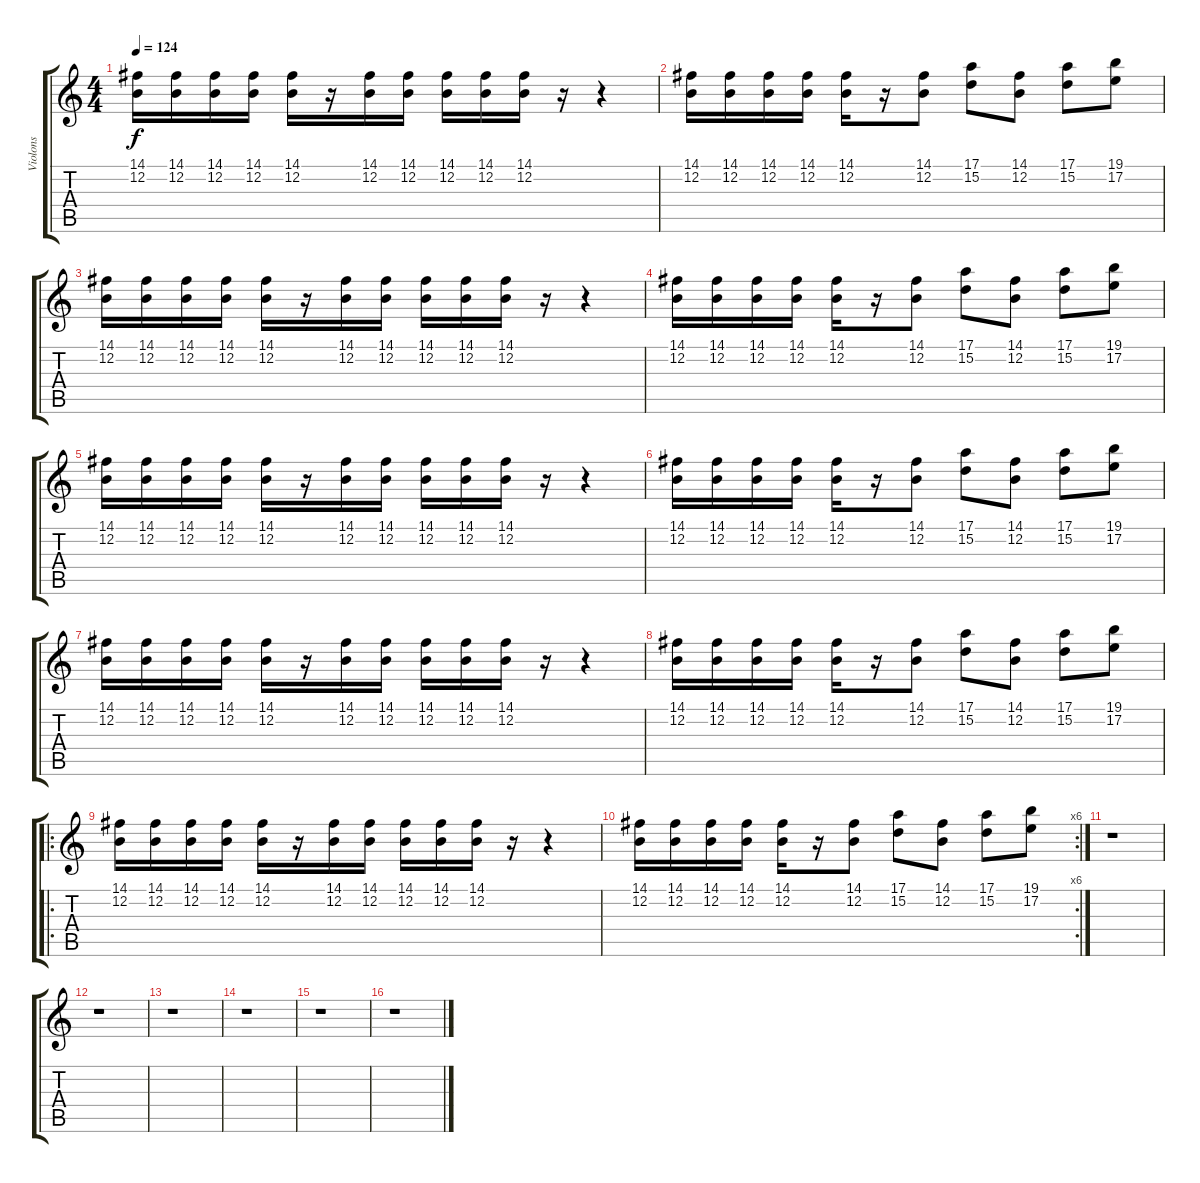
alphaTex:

\track ("Violons" "Violons") {instrument violin}
\staff {score tabs}
\tuning (E4 B3 G3 D3 A2 E2) {hide}
\ts (4 4)
\tempo 124
\clef g2
\ks c
(14.1 12.2).16{dy f} (14.1 12.2).16 (14.1 12.2).16 (14.1 12.2).16 (14.1 12.2).16 r.16 (14.1 12.2).16 (14.1 12.2).16 (14.1 12.2).16 (14.1 12.2).16 (14.1 12.2).16 r.16 r.4 |
(14.1 12.2).16 (14.1 12.2).16 (14.1 12.2).16 (14.1 12.2).16 (14.1 12.2).16 r.16 (14.1 12.2).8 (17.1 15.2).8 (14.1 12.2).8 (17.1 15.2).8 (19.1 17.2).8 |
(14.1 12.2).16 (14.1 12.2).16 (14.1 12.2).16 (14.1 12.2).16 (14.1 12.2).16 r.16 (14.1 12.2).16 (14.1 12.2).16 (14.1 12.2).16 (14.1 12.2).16 (14.1 12.2).16 r.16 r.4 |
(14.1 12.2).16 (14.1 12.2).16 (14.1 12.2).16 (14.1 12.2).16 (14.1 12.2).16 r.16 (14.1 12.2).8 (17.1 15.2).8 (14.1 12.2).8 (17.1 15.2).8 (19.1 17.2).8 |
(14.1 12.2).16 (14.1 12.2).16 (14.1 12.2).16 (14.1 12.2).16 (14.1 12.2).16 r.16 (14.1 12.2).16 (14.1 12.2).16 (14.1 12.2).16 (14.1 12.2).16 (14.1 12.2).16 r.16 r.4 |
(14.1 12.2).16 (14.1 12.2).16 (14.1 12.2).16 (14.1 12.2).16 (14.1 12.2).16 r.16 (14.1 12.2).8 (17.1 15.2).8 (14.1 12.2).8 (17.1 15.2).8 (19.1 17.2).8 |
(14.1 12.2).16 (14.1 12.2).16 (14.1 12.2).16 (14.1 12.2).16 (14.1 12.2).16 r.16 (14.1 12.2).16 (14.1 12.2).16 (14.1 12.2).16 (14.1 12.2).16 (14.1 12.2).16 r.16 r.4 |
(14.1 12.2).16 (14.1 12.2).16 (14.1 12.2).16 (14.1 12.2).16 (14.1 12.2).16 r.16 (14.1 12.2).8 (17.1 15.2).8 (14.1 12.2).8 (17.1 15.2).8 (19.1 17.2).8 |
\ro
(14.1 12.2).16 (14.1 12.2).16 (14.1 12.2).16 (14.1 12.2).16 (14.1 12.2).16 r.16 (14.1 12.2).16 (14.1 12.2).16 (14.1 12.2).16 (14.1 12.2).16 (14.1 12.2).16 r.16 r.4 |
\rc 6
(14.1 12.2).16 (14.1 12.2).16 (14.1 12.2).16 (14.1 12.2).16 (14.1 12.2).16 r.16 (14.1 12.2).8 (17.1 15.2).8 (14.1 12.2).8 (17.1 15.2).8 (19.1 17.2).8 |
r.1 |
r.1 |
r.1 |
r.1 |
r.1 |
r.1
